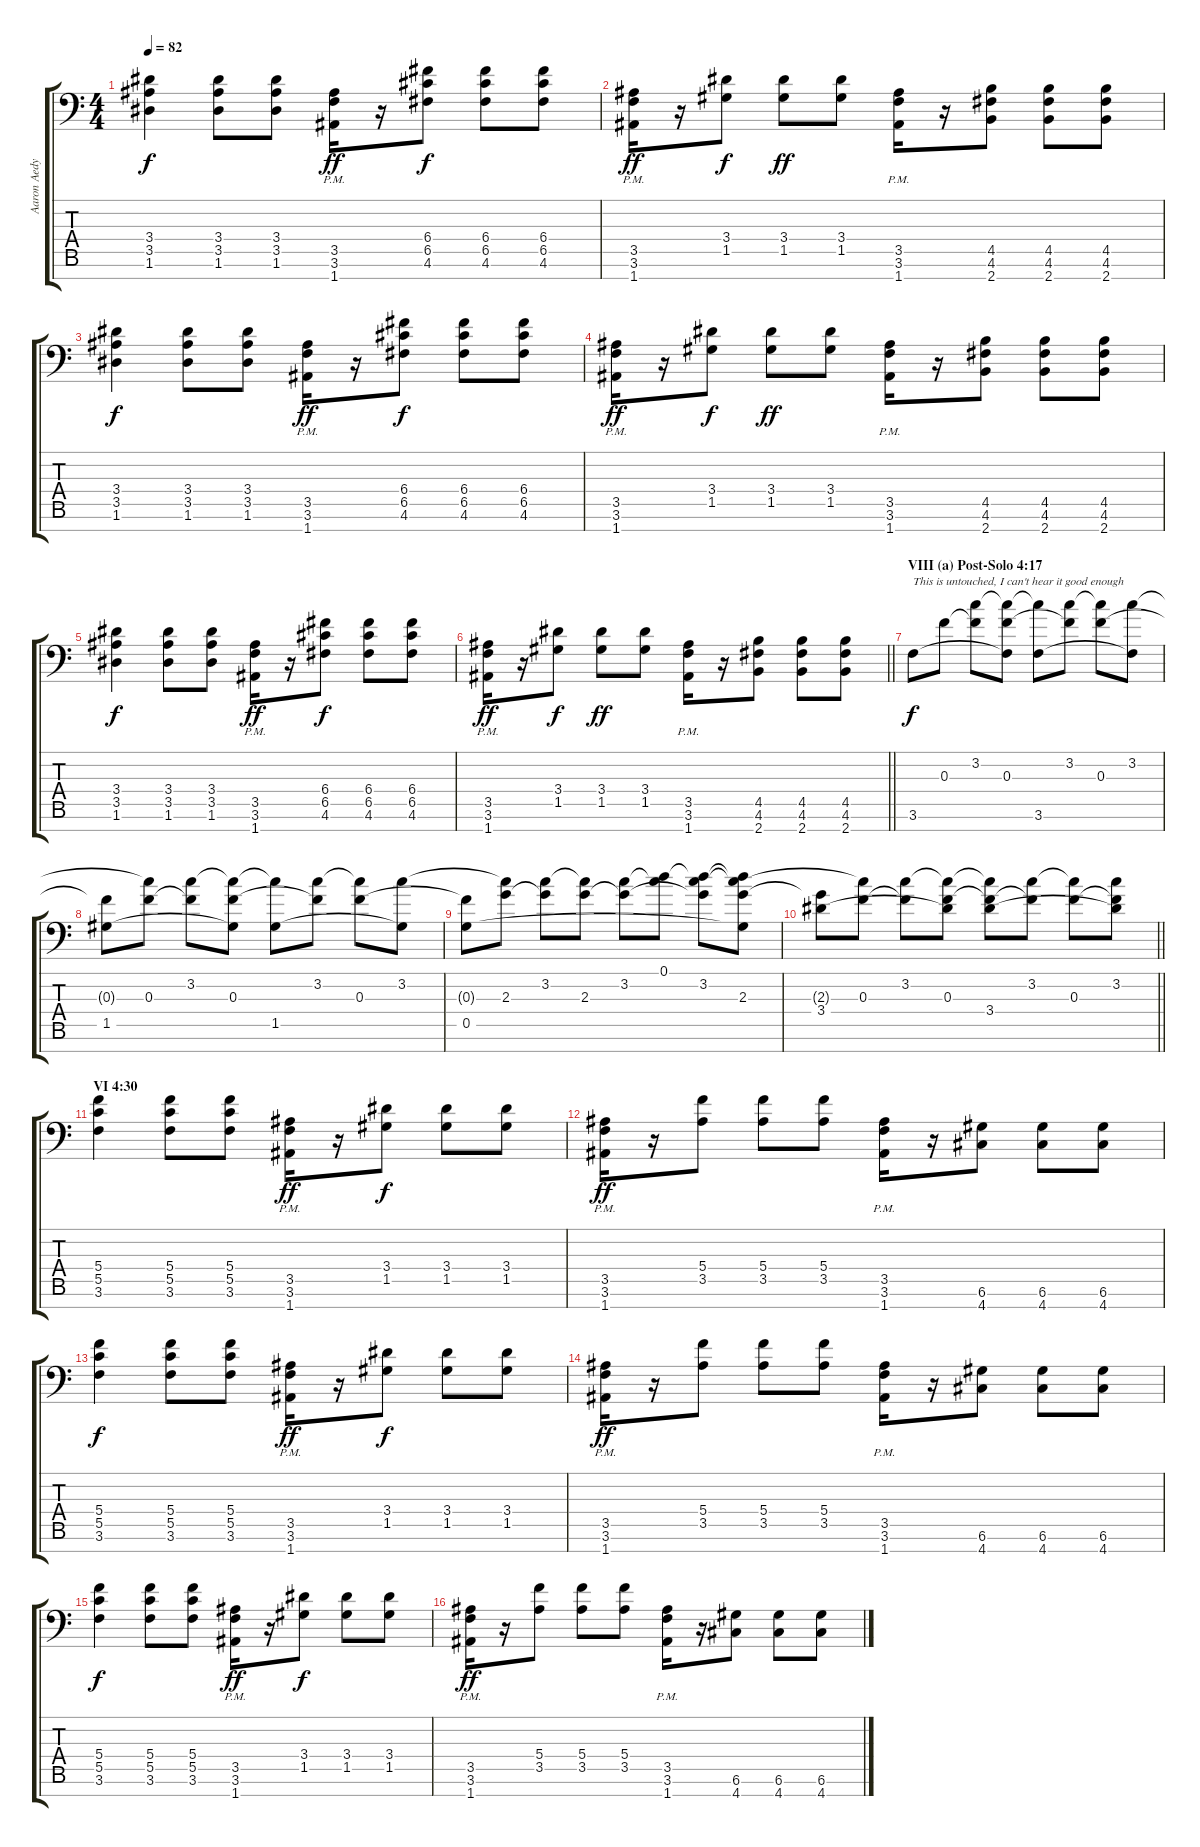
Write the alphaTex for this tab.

\track ("Aaron Aedy (rhythm guitar)" "Aaron Aedy") {instrument distortionguitar}
\staff {score tabs}
\tuning (D4 A3 F3 C3 G2 D2 A1) {hide}
\ts (4 4)
\tempo 82
\clef f4
\ks c
(3.4 3.5 1.6).4{dy f} (3.4 3.5 1.6).8 (3.4 3.5 1.6).8 (3.5{pm} 3.6{pm} 1.7{pm}).16{dy ff} r.16 (6.4 6.5 4.6).8{dy f} (6.4 6.5 4.6).8 (6.4 6.5 4.6).8 |
(3.5{pm} 3.6{pm} 1.7{pm}).16{dy ff} r.16 (3.4 1.5).8{dy f} (3.4 1.5).8{dy ff} (3.4 1.5).8 (3.5{pm} 3.6{pm} 1.7{pm}).16 r.16 (4.5 4.6 2.7).8 (4.5 4.6 2.7).8 (4.5 4.6 2.7).8 |
(3.4 3.5 1.6).4{dy f} (3.4 3.5 1.6).8 (3.4 3.5 1.6).8 (3.5{pm} 3.6{pm} 1.7{pm}).16{dy ff} r.16 (6.4 6.5 4.6).8{dy f} (6.4 6.5 4.6).8 (6.4 6.5 4.6).8 |
(3.5{pm} 3.6{pm} 1.7{pm}).16{dy ff} r.16 (3.4 1.5).8{dy f} (3.4 1.5).8{dy ff} (3.4 1.5).8 (3.5{pm} 3.6{pm} 1.7{pm}).16 r.16 (4.5 4.6 2.7).8 (4.5 4.6 2.7).8 (4.5 4.6 2.7).8 |
(3.4 3.5 1.6).4{dy f} (3.4 3.5 1.6).8 (3.4 3.5 1.6).8 (3.5{pm} 3.6{pm} 1.7{pm}).16{dy ff} r.16 (6.4 6.5 4.6).8{dy f} (6.4 6.5 4.6).8 (6.4 6.5 4.6).8 |
\barLineRight lightlight
(3.5{pm} 3.6{pm} 1.7{pm}).16{dy ff} r.16 (3.4 1.5).8{dy f} (3.4 1.5).8{dy ff} (3.4 1.5).8 (3.5{pm} 3.6{pm} 1.7{pm}).16 r.16 (4.5 4.6 2.7).8 (4.5 4.6 2.7).8 (4.5 4.6 2.7).8 |
\section ("" "VIII (a) Post-Solo 4:17")
3.6.8{txt "This is untouched, I can't hear it good enough" dy f instrument electricguitarclean} 0.3.8 (3.2 0.3{t}).8 (3.2{t} 0.3 3.6{t}).8 (3.2{t} 3.6).8 (3.2 0.3{t}).8 (3.2{t} 0.3).8 (3.2 3.6{t}).8 |
(0.3{t} 1.5).8 (3.2{t} 0.3).8 (3.2 0.3{t}).8 (3.2{t} 0.3 1.5{t}).8 (3.2{t} 1.5).8 (3.2 0.3{t}).8 (3.2{t} 0.3).8 (3.2 1.5{t}).8 |
(0.3{t} 0.5).8 (3.2{t} 2.3).8 (3.2 2.3{t}).8 (3.2{t} 2.3).8 (3.2 2.3{t}).8 (0.1 3.2{t}).8 (0.1{t} 3.2 2.3{t}).8 (0.1{t} 3.2{t} 2.3 0.5{t}).8 |
\barLineRight lightlight
(2.3{t} 3.4).8 (3.2{t} 0.3).8 (3.2 0.3{t}).8 (3.2{t} 0.3 3.4{t}).8 (3.2{t} 0.3{t} 3.4).8 (3.2 0.3{t}).8 (3.2{t} 0.3).8 (3.2 0.3{t} 3.4{t}).8 |
\section ("" "VI 4:30")
(5.4 5.5 3.6).4{instrument distortionguitar} (5.4 5.5 3.6).8 (5.4 5.5 3.6).8 (3.5{pm} 3.6{pm} 1.7{pm}).16{dy ff} r.16 (3.4 1.5).8{dy f} (3.4 1.5).8 (3.4 1.5).8 |
(3.5{pm} 3.6{pm} 1.7{pm}).16{dy ff} r.16 (5.4 3.5).8 (5.4 3.5).8 (5.4 3.5).8 (3.5{pm} 3.6{pm} 1.7{pm}).16 r.16 (6.6 4.7).8 (6.6 4.7).8 (6.6 4.7).8 |
(5.4 5.5 3.6).4{dy f} (5.4 5.5 3.6).8 (5.4 5.5 3.6).8 (3.5{pm} 3.6{pm} 1.7{pm}).16{dy ff} r.16 (3.4 1.5).8{dy f} (3.4 1.5).8 (3.4 1.5).8 |
(3.5{pm} 3.6{pm} 1.7{pm}).16{dy ff} r.16 (5.4 3.5).8 (5.4 3.5).8 (5.4 3.5).8 (3.5{pm} 3.6{pm} 1.7{pm}).16 r.16 (6.6 4.7).8 (6.6 4.7).8 (6.6 4.7).8 |
(5.4 5.5 3.6).4{dy f} (5.4 5.5 3.6).8 (5.4 5.5 3.6).8 (3.5{pm} 3.6{pm} 1.7{pm}).16{dy ff} r.16 (3.4 1.5).8{dy f} (3.4 1.5).8 (3.4 1.5).8 |
(3.5{pm} 3.6{pm} 1.7{pm}).16{dy ff} r.16 (5.4 3.5).8 (5.4 3.5).8 (5.4 3.5).8 (3.5{pm} 3.6{pm} 1.7{pm}).16 r.16 (6.6 4.7).8 (6.6 4.7).8 (6.6 4.7).8
